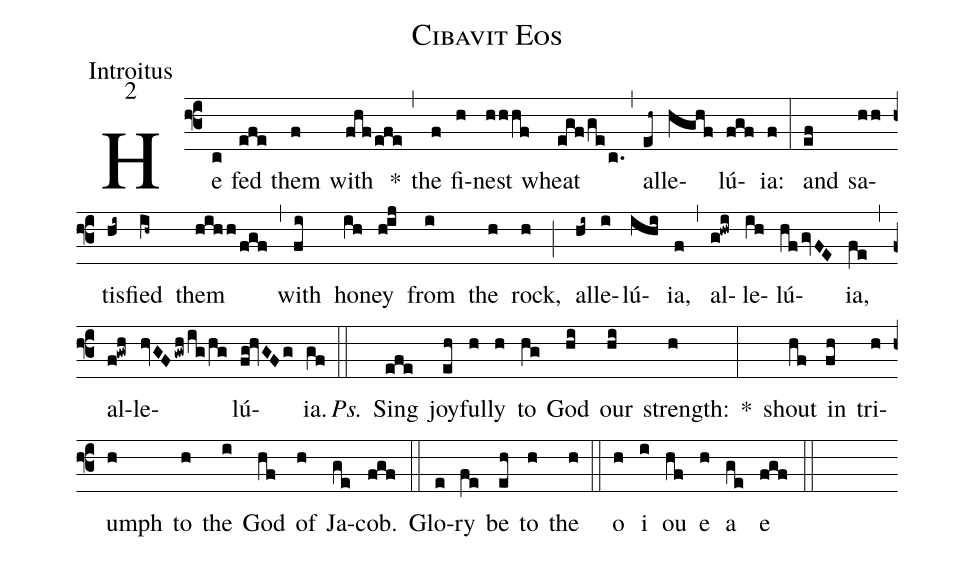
name:Cibavit Eos;
office-part:Introitus;
mode:2;
%%
(f3) He(c) fed(efe) them(f) with(fhfefe) *(,) the(f) fi(h)nest(hhhf) wheat(egf/ge/c.) (,) al(eh~)le(hghf)lú(fgf)ia:(f) (:) and(ef) sa(hh)tis(hi~)fied(ih~) them(hihh/fgf) (,) with(fi) ho(ih)ney(h!ij) from(i) the(h) rock,(h) (;) al(hi~)le(i)lú(ihi)ia,(f) (,) al(g!hwi)le(ih)lú(hf/gvFE)ia,(fe) (,) al(f!gwh)le(hvGF/gwh/ig/hg)lú(fg!hvGFg)ia.(gf) (::) <i>Ps.</i>() Sing(efe) joy(eh)ful(h)ly(h) to(hg) God(hi) our(hi) strength:(h) *(:) shout(hf) in(fh) tri(h)umph(h) to(h) the(i) God(hf) of(h) Ja(ge)cob.(fgf) (::) Glo(e)ry(fe) be(eh) to(h) the(h) (::) o(h) i(i) ou(hf) e(h) a(ge) e(fgf) (::)
